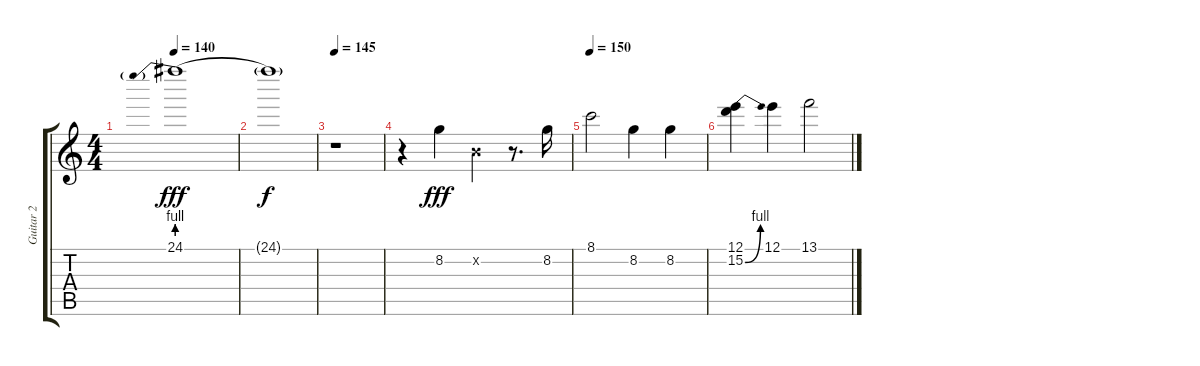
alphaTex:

\track ("Guitar 2" "Guitar 2") {instrument overdrivenguitar}
\staff {score tabs}
\tuning (E4 B3 G3 D3 A2 E2) {hide}
\ts (4 4)
\tempo 140
\clef g2
\ks c
24.1{be (prebend 0 4 60 4)}.1{dy fff} |
24.1{t}.1{dy f} |
\tempo 145
r.1 |
r.4 8.2.4{dy fff} 0.2{x}.4 r.8{d} 8.2.16 |
\tempo 150
8.1.2{volume 0} 8.2.4 8.2.4 |
(12.1 15.2{be (bend 0 0 60 4)}).4 12.1.4 13.1.2
